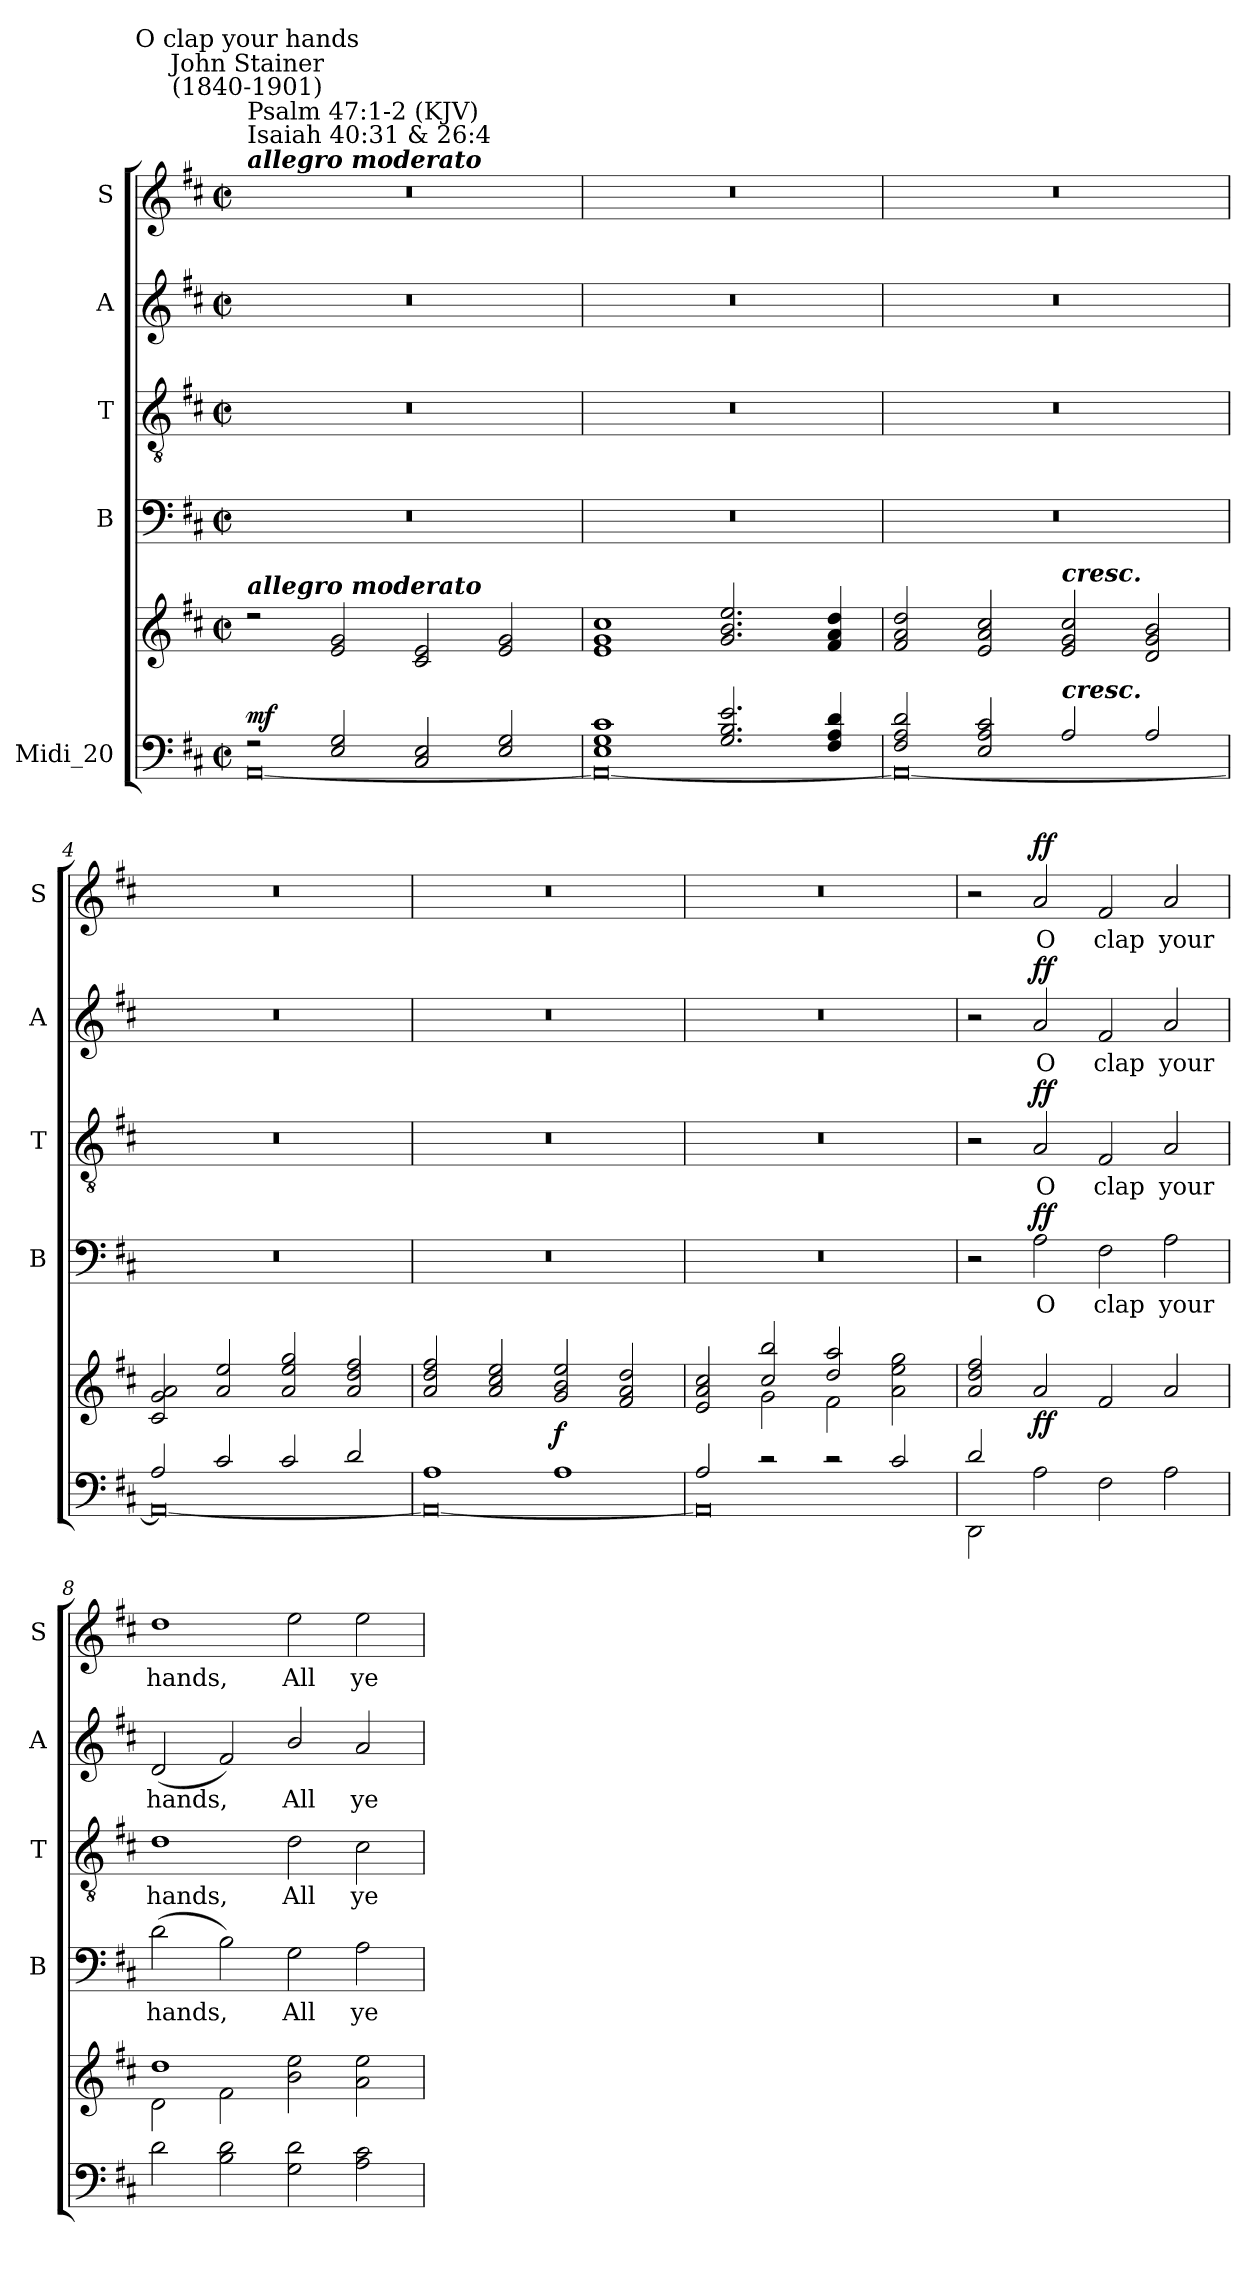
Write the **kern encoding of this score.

**kern	**kern	**dynam	**kern	**text	**dynam	**kern	**text	**dynam	**kern	**text	**dynam	**kern	**text	**dynam
*part5	*part5	*part5	*part4	*part4	*part4	*part3	*part3	*part3	*part2	*part2	*part2	*part1	*part1	*part1
*staff6	*staff5	*staff5/6	*staff4	*staff4	*staff4	*staff3	*staff3	*staff3	*staff2	*staff2	*staff2	*staff1	*staff1	*staff1
*I"Midi_20	*	*	*I"B	*	*	*I"T	*	*	*I"A	*	*	*I"S	*	*
*	*	*	*I'B	*	*	*I'T	*	*	*I'A	*	*	*I'S	*	*
*clefF4	*clefG2	*	*clefF4	*	*	*clefGv2	*	*	*clefG2	*	*	*clefG2	*	*
*k[f#c#]	*k[f#c#]	*	*k[f#c#]	*	*	*k[f#c#]	*	*	*k[f#c#]	*	*	*k[f#c#]	*	*
*D:	*D:	*	*D:	*	*	*D:	*	*	*D:	*	*	*D:	*	*
*M4/2	*M4/2	*	*M4/2	*	*	*M4/2	*	*	*M4/2	*	*	*M4/2	*	*
*met(c|)	*met(c|)	*	*met(c|)	*	*	*met(c|)	*	*	*met(c|)	*	*	*met(c|)	*	*
*MM200	*MM200	*	*MM200	*	*	*MM200	*	*	*MM200	*	*	*MM200	*	*
=1	=1	=1	=1	=1	=1	=1	=1	=1	=1	=1	=1	=1	=1	=1
*^	*^	*	*	*	*	*	*	*	*	*	*	*	*	*
!	!	!	!	!	!	!	!	!	!	!	!	!	!	!LO:TX:a:Bi:t=allegro moderato	!	!
!	!	!	!	!	!	!	!	!	!	!	!	!	!	!LO:TX:a:t=Psalm 47&colon;1-2 (KJV)\nIsaiah 40&colon;31 & 26&colon;4	!	!
!	!	!	!	!	!	!	!	!	!	!	!	!	!	!LO:TX:a:cj:t=John Stainer\n(1840-1901)	!	!
!	!	!	!	!	!	!	!	!	!	!	!	!	!	!LO:TX:a:cj:t=O clap your hands	!	!
!	!	!LO:TX:a:Bi:t=allegro moderato	!	!	!	!	!	!	!	!	!	!	!	!	!	!
!	!	!	!	!LO:DY:a=2	!	!	!	!	!	!	!	!	!	!	!	!
2r	[0AA\	2r	0ryy	mf	0r	.	.	0r	.	.	0r	.	.	0r	.	.
!	!	!	!	!LO:DY:b=2	!	!	!	!	!	!	!	!	!	!	!	!
!	!	!	!	!LO:DY:n=1:b	!	!	!	!	!	!	!	!	!	!	!	!
2E/ 2G/	.	2e 2g	.	mf mf	.	.	.	.	.	.	.	.	.	.	.	.
2C#/ 2E/	.	2c# 2e	.	.	.	.	.	.	.	.	.	.	.	.	.	.
2E/ 2G/	.	2e 2g	.	.	.	.	.	.	.	.	.	.	.	.	.	.
=2	=2	=2	=2	=2	=2	=2	=2	=2	=2	=2	=2	=2	=2	=2	=2	=2
1E/ 1G/ 1c#/	0AA\_	1e 1g 1cc#	0ryy	.	0r	.	.	0r	.	.	0r	.	.	0r	.	.
2.G/ 2.B/ 2.e/	.	2.g 2.b 2.ee	.	.	.	.	.	.	.	.	.	.	.	.	.	.
4F#/ 4A/ 4d/	.	4f# 4a 4dd	.	.	.	.	.	.	.	.	.	.	.	.	.	.
=3	=3	=3	=3	=3	=3	=3	=3	=3	=3	=3	=3	=3	=3	=3	=3	=3
2F#/ 2A/ 2d/	0AA\_	2f# 2a 2dd	0ryy	.	0r	.	.	0r	.	.	0r	.	.	0r	.	.
2E/ 2A/ 2c#/	.	2e 2a 2cc#	.	.	.	.	.	.	.	.	.	.	.	.	.	.
!	!	!LO:TX:a:Bi:t=cresc.	!	!	!	!	!	!	!	!	!	!	!	!	!	!
!LO:TX:a:Bi:t=cresc.	!	!	!	!	!	!	!	!	!	!	!	!	!	!	!	!
2A/	.	2e 2g 2cc#	.	.	.	.	.	.	.	.	.	.	.	.	.	.
2A/	.	2d 2g 2b	.	.	.	.	.	.	.	.	.	.	.	.	.	.
=4	=4	=4	=4	=4	=4	=4	=4	=4	=4	=4	=4	=4	=4	=4	=4	=4
2A/	0AA\_	2c# 2g 2a	0ryy	.	0r	.	.	0r	.	.	0r	.	.	0r	.	.
2c#/	.	2a 2ee	.	.	.	.	.	.	.	.	.	.	.	.	.	.
2c#/	.	2a 2ee 2gg	.	.	.	.	.	.	.	.	.	.	.	.	.	.
2d/	.	2a 2dd 2ff#	.	.	.	.	.	.	.	.	.	.	.	.	.	.
=5	=5	=5	=5	=5	=5	=5	=5	=5	=5	=5	=5	=5	=5	=5	=5	=5
1A/	0AA\_	2a 2dd 2ff#	0ryy	.	0r	.	.	0r	.	.	0r	.	.	0r	.	.
.	.	2a 2cc# 2ee	.	.	.	.	.	.	.	.	.	.	.	.	.	.
!	!	!	!	!LO:DY:b	!	!	!	!	!	!	!	!	!	!	!	!
1A/	.	2g 2b 2ee	.	f	.	.	.	.	.	.	.	.	.	.	.	.
.	.	2f# 2a 2dd	.	.	.	.	.	.	.	.	.	.	.	.	.	.
=6	=6	=6	=6	=6	=6	=6	=6	=6	=6	=6	=6	=6	=6	=6	=6	=6
2A/	0AA\]	2e 2a 2cc#	2ryy	.	0r	.	.	0r	.	.	0r	.	.	0r	.	.
2r	.	2cc#/ 2bb/	2g\	.	.	.	.	.	.	.	.	.	.	.	.	.
2r	.	2dd/ 2aa/	2f#\	.	.	.	.	.	.	.	.	.	.	.	.	.
2c#/	.	2a 2ee 2gg	2ryy	.	.	.	.	.	.	.	.	.	.	.	.	.
=7	=7	=7	=7	=7	=7	=7	=7	=7	=7	=7	=7	=7	=7	=7	=7	=7
2d/	2DD\	2a 2dd 2ff#	0ryy	.	2r	.	.	2r	.	.	2r	.	.	2r	.	.
!	!	!	!	!LO:DY:b	!	!LO:LY:b	!LO:DY:b	!	!LO:LY:b	!LO:DY:b	!	!LO:LY:b	!LO:DY:b	!	!LO:LY:b	!LO:DY:b
2A\	2ryy	2a	.	ff	2A	O	ff	2A	O	ff	2a	O	ff	2a	O	ff
!	!	!	!	!	!	!LO:LY:b	!	!	!LO:LY:b	!	!	!LO:LY:b	!	!	!LO:LY:b	!
2F#\	1ryy	2f#	.	.	2F#	clap	.	2F#	clap	.	2f#	clap	.	2f#	clap	.
!	!	!	!	!	!	!LO:LY:b	!	!	!LO:LY:b	!	!	!LO:LY:b	!	!	!LO:LY:b	!
2A\	.	2a	.	.	2A	your	.	2A	your	.	2a	your	.	2a	your	.
=8	=8	=8	=8	=8	=8	=8	=8	=8	=8	=8	=8	=8	=8	=8	=8	=8
!	!	!	!	!	!	!LO:LY:b	!	!	!LO:LY:b	!	!	!LO:LY:b	!	!	!LO:LY:b	!
2d\	0ryy	1dd	2d\	.	(>2d	hands,	.	1d	hands,	.	(<2d	hands,	.	1dd	hands,	.
2B\ 2d\	.	.	2f#\	.	2B)	.	.	.	.	.	2f#)	.	.	.	.	.
!	!	!	!	!	!	!LO:LY:b	!	!	!LO:LY:b	!	!	!LO:LY:b	!	!	!LO:LY:b	!
2G\ 2d\	.	2b 2ee	1ryy	.	2G	All	.	2d\	All	.	2b/	All	.	2ee	All	.
!	!	!	!	!	!	!LO:LY:b	!	!	!LO:LY:b	!	!	!LO:LY:b	!	!	!LO:LY:b	!
2A\ 2c#\	.	2a 2ee	.	.	2A	ye	.	2c#	ye	.	2a	ye	.	2ee	ye	.
*v	*v	*	*	*	*	*	*	*	*	*	*	*	*	*	*	*
*	*v	*v	*	*	*	*	*	*	*	*	*	*	*	*	*
=	=	=	=	=	=	=	=	=	=	=	=	=	=	=
*-	*-	*-	*-	*-	*-	*-	*-	*-	*-	*-	*-	*-	*-	*-
